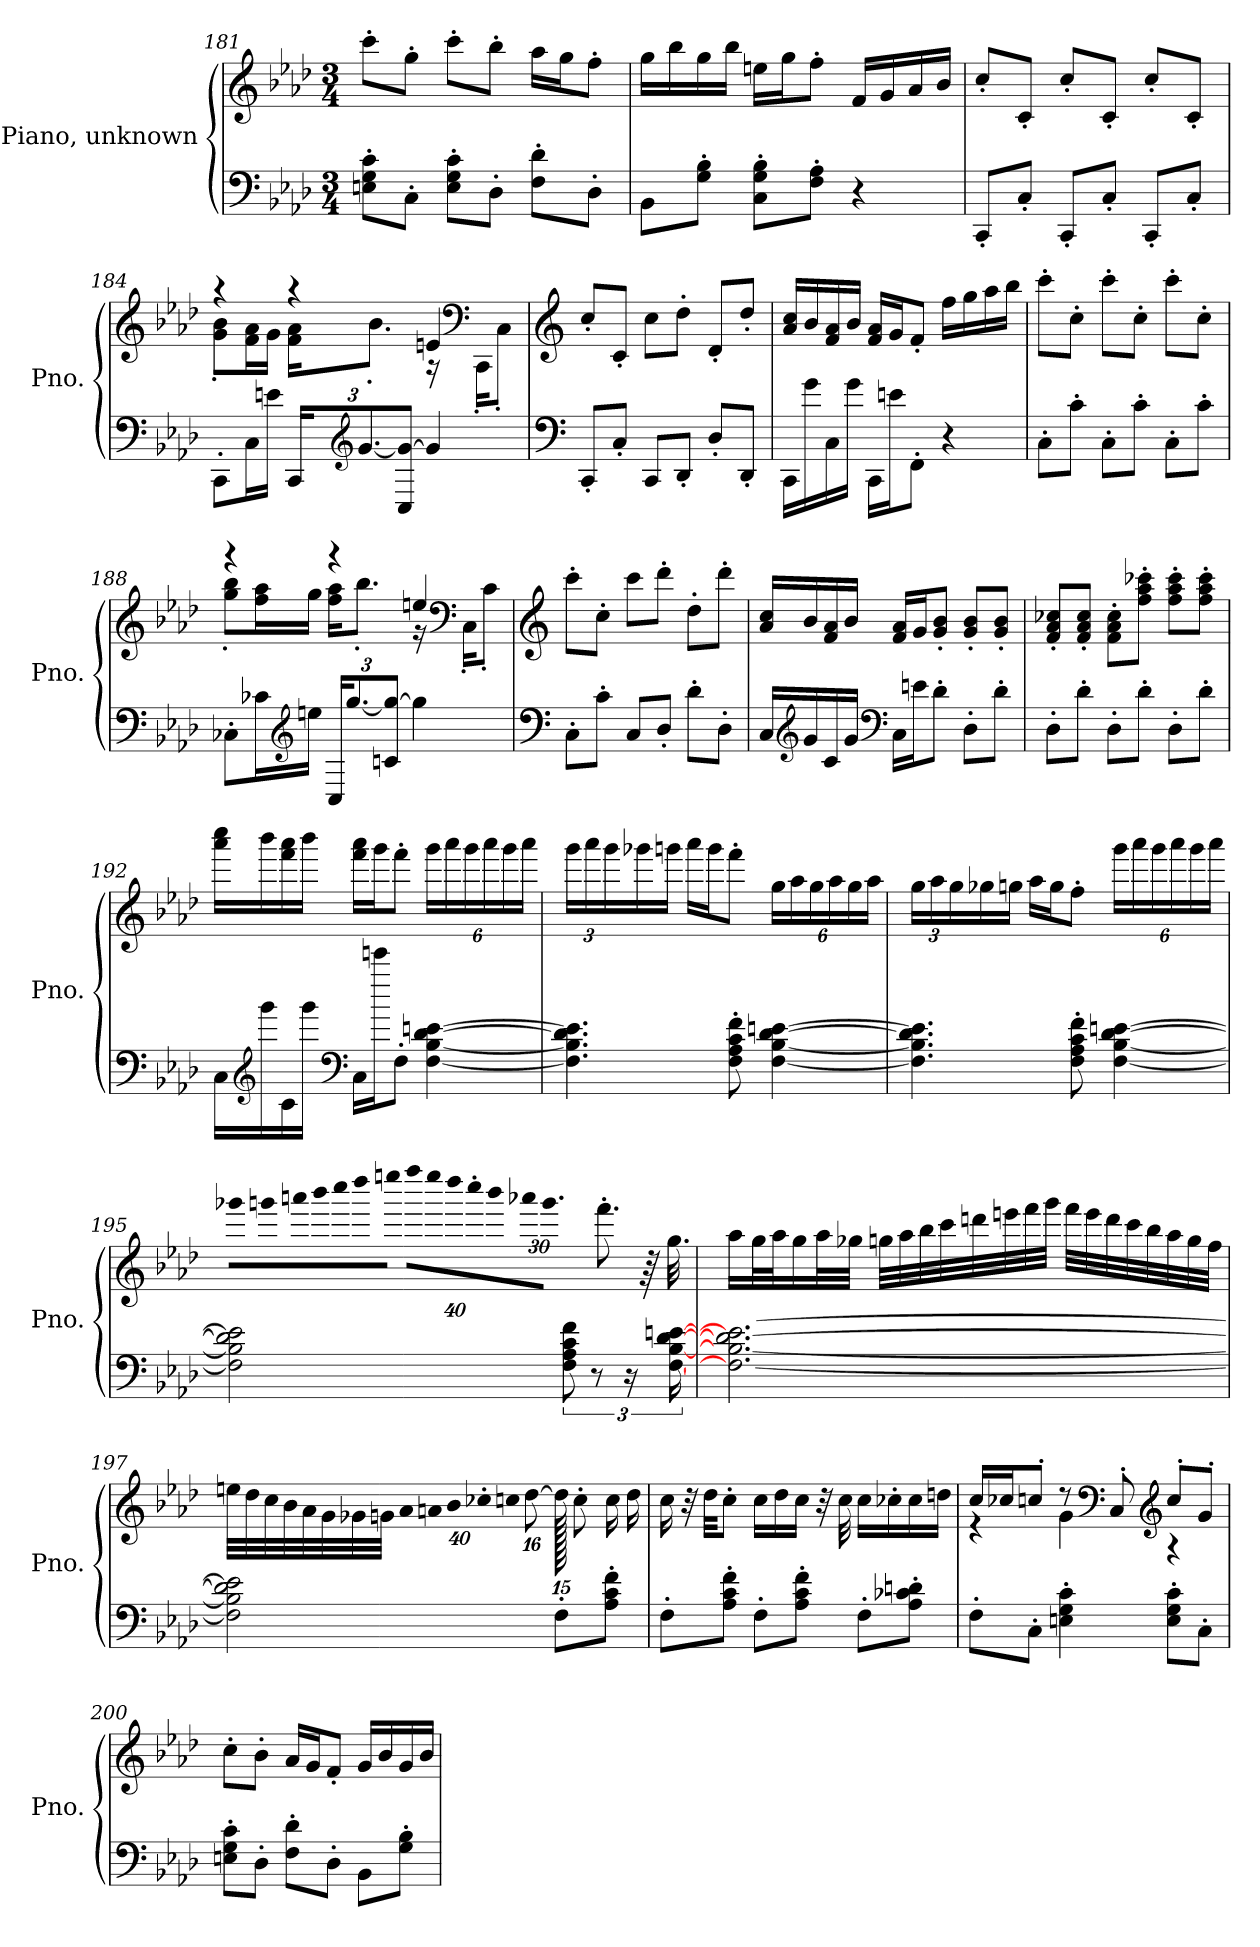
**kern	**kern
*part1	*part1
*staff2	*staff1
*I"Piano, unknown	*
*I'Pno.	*
!!LO:PB:g=z
*clefF4	*clefG2
*k[b-e-a-d-]	*k[b-e-a-d-]
*M3/4	*M3/4
=181	=181
8En\' 8G\' 8c\'L	8ccc'\L
8C'\J	8gg'\J
8E\' 8G\' 8c\'L	8ccc'\L
8D-'\J	8bb-'\J
8F\' 8d-\'L	16aa-\LL
.	16gg\J
8D-'\J	8ff'\J
=182	=182
8BB-\L	16gg\LL
.	16bb-\
8G\' 8B-\'J	16gg\
.	16bb-\JJ
8C\' 8G\' 8B-\'L	16een\LL
.	16gg\J
8F\' 8A-\'J	8ff'\J
4r	16f/LL
.	16g/
.	16a-/
.	16b-/JJ
=183	=183
8CC'/L	8cc'/L
8C'/J	8c'/J
8CC'/L	8cc'/L
8C'/J	8c'/J
8CC'/L	8cc'/L
8C'/J	8c'/J
=184	=184
*	*^
8CC'\L	4r	8g\' 8b-\'L
16C\L	.	16f\ 16a-\L
16en\JJ	.	16g\JJ
*Xbrackettup	*	*
24CC/KL	4r	16f\ 16a-\KL
*clefG2	*	*
[12.g/	.	.
.	.	8.b-'\J
12C/ 12g/_J	.	.
4g/]	4en/	16r
*	*clefF4	*
.	.	16CC'\KL
.	.	8C'\J
*	*v	*v
!!LO:LB:g=z
=185	=185
*clefF4	*clefG2
8CC'/L	8cc'/L
8C'/J	8c'/J
8CC/L	8cc\L
8DD-'/J	8dd-'\J
8D-'/L	8d-'/L
8DD-'/J	8dd-'/J
=186	=186
16CC\LL	16a-/ 16cc/LL
16g\	16b-/
16C\	16f/ 16a-/
16g\JJ	16b-/JJ
16CC\LL	16f/ 16a-/LL
16en\J	16g/J
8FF'\J	8f'/J
4r	16ff\LL
.	16gg\
.	16aa-\
.	16bb-\JJ
=187	=187
8C'\L	8ccc'\L
8c'\J	8cc'\J
8C'\L	8ccc'\L
8c'\J	8cc'\J
8C'\L	8ccc'\L
8c'\J	8cc'\J
=188	=188
*	*^
8C-X'\L	4r	8gg\' 8bb-\'L
16c-X\L	.	16ff\ 16aa-\L
*clefG2	*	*
16een\JJ	.	16gg\JJ
24C-/KL	4r	16ff\ 16aa-\KL
[12.gg/	.	.
.	.	8.bb-'\J
12cn/ 12gg/_J	.	.
4gg\]	4een/	16r
*	*clefF4	*
.	.	16C'\KL
.	.	8c'\J
*	*v	*v
!!LO:LB:g=z
=189	=189
*clefF4	*clefG2
8C'\L	8ccc'\L
8c'\J	8cc'\J
8C/L	8ccc\L
8D-'/J	8ddd-'\J
8d-'\L	8dd-'\L
8D-'\J	8ddd-'\J
=190	=190
16C/LL	16a-/ 16cc/LL
*clefG2	*
16g/	16b-/
16c/	16f/ 16a-/
16g/JJ	16b-/JJ
*clefF4	*
16C\LL	16f/ 16a-/LL
16en\J	16g/J
8d-'\J	8g/' 8b-/'J
8D-'\L	8g/' 8b-/'L
8d-'\J	8g/' 8b-/'J
=191	=191
8D-'\L	8f/' 8a-/' 8cc-X/'L
8d-'\J	8f/' 8a-/' 8cc-/'J
8D-'\L	8f\' 8a-\' 8cc-\'L
8d-'\J	8ff\' 8aa-\' 8ccc-X\'J
8D-'\L	8ff\' 8aa-\' 8ccc-\'L
8d-'\J	8ff\' 8aa-\' 8ccc-\'J
!!LO:LB:g=z
=192	=192
16C\LL	16aaa-\ 16cccc\LL
*clefG2	*
16ggg\	16bbb-\
16c\	16fff\ 16aaa-\
16ggg\JJ	16bbb-\JJ
*clefF4	*
16C\LL	16fff\ 16aaa-\LL
16eeen\J	16ggg\J
8F'\J	8fff'\J
*	*Xbrackettup
[4F\ [4B-\ [4d-\ [4en\	24ggg\LL
.	24aaa-\
.	24ggg\
.	24aaa-\
.	24ggg\
.	24aaa-\JJ
=193	=193
4.F\] 4.B-\] 4.d-\] 4.e\]	24ggg\LL
.	24aaa-\
.	24ggg\
.	16ggg-X\
.	16gggn\JJ
.	16aaa-\LL
.	16ggg\J
8F\' 8A-\' 8c\' 8f\'	8fff'\J
[4F\ [4B-\ [4d-\ [4en\	24gg\LL
.	24aa-\
.	24gg\
.	24aa-\
.	24gg\
.	24aa-\JJ
!!LO:LB:g=z
=194	=194
4.F\] 4.B-\] 4.d-\] 4.e\]	24gg\LL
.	24aa-\
.	24gg\
.	16gg-X\
.	16ggn\JJ
.	16aa-\LL
.	16gg\J
8F\' 8A-\' 8c\' 8f\'	8ff'\J
[4F\ [4B-\ [4d-\ [4en\	24ggg\LL
.	24aaa-\
.	24ggg\
.	24aaa-\
.	24ggg\
.	24aaa-\JJ
!!LO:LB:g=z
=195	=195
!	!LO:N:vis=32
2F\] 2B-\] 2d-\] 2e\]	640%23ggg-X\LLL
!	!LO:N:vis=32
.	640%23gggn\
!	!LO:N:vis=32
.	640%23aaan\
!	!LO:N:vis=32
.	640%23bbb-\
!	!LO:N:vis=32
.	640%23cccc\
!	!LO:N:vis=32
.	640%23dddd-\
!	!LO:N:vis=32
.	640%23eeeen\JJJ
!	!LO:N:vis=32
.	640%23ffff\LLL
!	!LO:N:vis=32
.	640%23eeee\
!	!LO:N:vis=32
.	640%23dddd-\
!	!LO:N:vis=32
.	640%23cccc'\
!	!LO:N:vis=32
.	640%23bbb-\
!	!LO:N:vis=64
.	960%17aaa-X\K
!	!LO:N:vis=32.
.	1920%103ggg\JJJ
*brackettup	*
12F\ 12A-\ 12c\ 12f\	.
.	8.fff'\
12r	.
24r	.
.	64r
.	32.gg\
[24F\ [24B-\ [24d-\ [24en\	.
384ryy	.
!!LO:PB:g=z
=196	=196
2.F\_ 2.B-\_ 2.d-\_ 2.e\_	16aa-\LL
.	32gg\L
.	32aa-\J
.	16gg\
.	32aa-\L
.	32gg-X\JJJ
.	32ggn\LLL
.	32aa-\
.	32bb-\
.	32ccc\
.	32dddn\
.	32eeen\
.	32fff\
.	32ggg\JJJ
.	32fff\LLL
.	32eee\
.	32ddd\
.	32ccc\
.	32bb-\
.	32aa-\
.	32gg\
.	32ff\JJJ
!!LO:LB:g=z
=197	=197
2F\] 2B-\] 2d-\] 2e\]	32een\LLL
.	32dd-\
.	32cc\
.	32b-\
.	32a-\
.	32g\
.	32g-X\
.	32gn\JJJ
!	!LO:N:vis=32
.	640%23a-\LLL
!	!LO:N:vis=32
.	640%23an\
!	!LO:N:vis=32
.	640%23b-\
!	!LO:N:vis=32
.	640%23cc-X'\
!	!LO:N:vis=32
.	640%23ccn\J
.	[128%9dd-\
8F'\L	960dd-\]
.	8cc'\L
8A-\' 8c\' 8f\'J	.
.	16cc\L
.	16dd-\JJ
960ryy	.
=198	=198
8F'\L	16cc\
.	32r
.	32dd-\KKL
8A-\' 8c\' 8f\'J	8cc'\J
8F'\L	16cc\LL
.	16dd-\
8A-\' 8c\' 8f\'J	16cc\JJ
.	32r
.	32cc\
8F'\L	16cc\LL
.	16cc-X'\
8A-\' 8c-X\' 8dn\'J	16cc-\
.	16ddn\JJ
!!LO:LB:g=z
=199	=199
*	*^
8F'\L	16cc/LL	4r
.	16cc-X/J	.
8C'\J	8ccn'/J	.
4En\' 4G\' 4c\'	8r	4g\
*	*clefF4	*
.	8C'/	.
*	*clefG2	*
8E\' 8G\' 8c\'L	8cc'/L	4r
8C'\J	8g'/J	.
*	*v	*v
=200	=200
8En\' 8G\' 8c\'L	8cc'\L
8D-'\J	8b-'\J
8F\' 8d-\'L	16a-/LL
.	16g/J
8D-'\J	8f'/J
8BB-\L	16g/LL
.	16b-/
8G\' 8B-\'J	16g/
.	16b-/JJ
=	=
*-	*-
